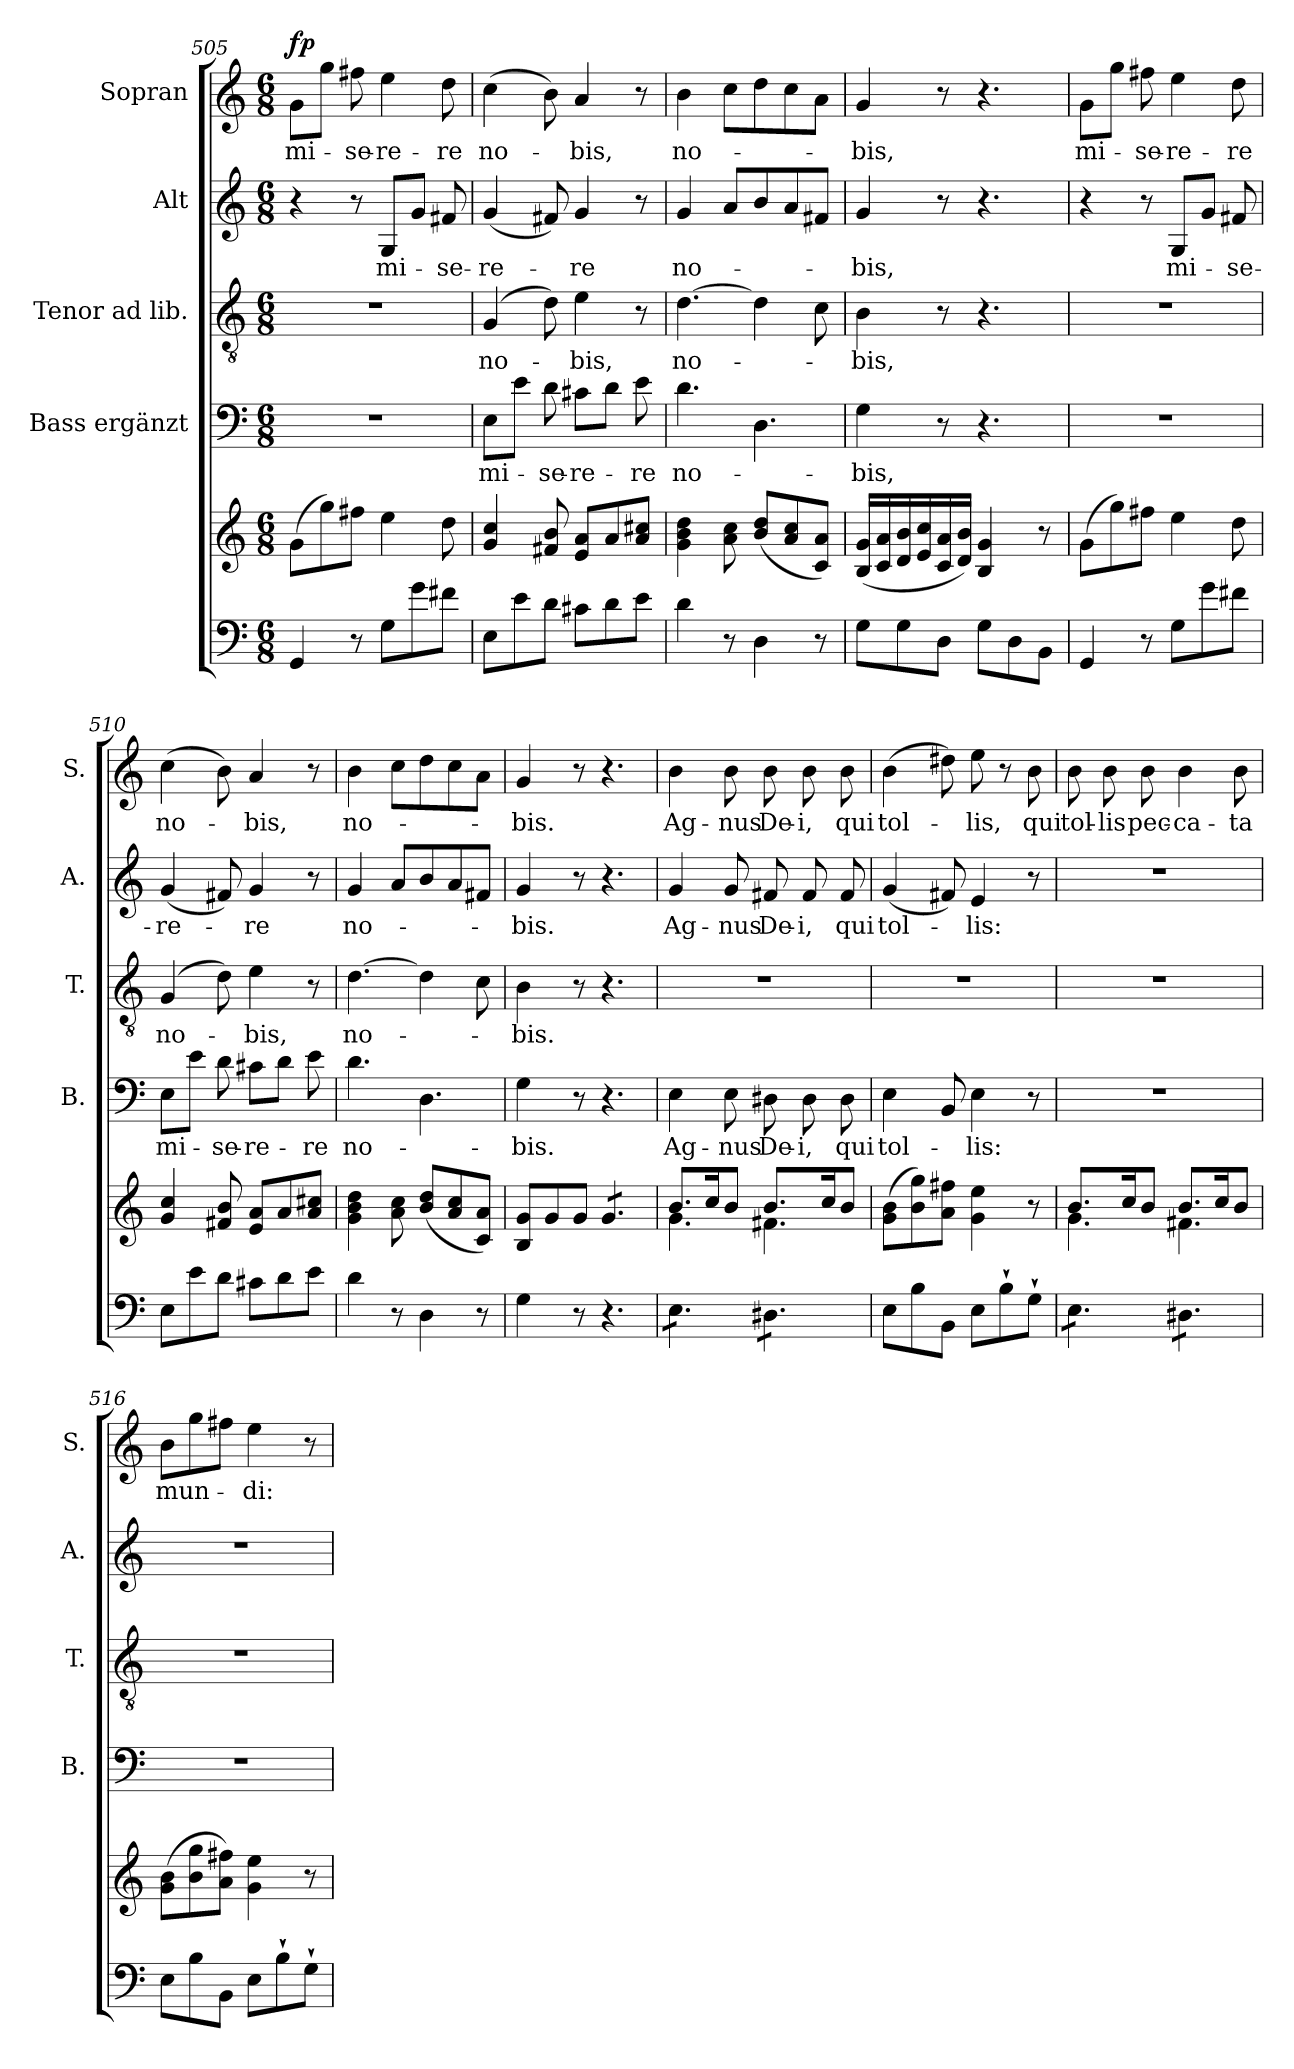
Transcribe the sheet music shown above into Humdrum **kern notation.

**kern	**kern	**kern	**text	**kern	**text	**kern	**text	**kern	**text	**dynam
*part5	*part5	*part4	*part4	*part3	*part3	*part2	*part2	*part1	*part1	*part1
*staff6	*staff5	*staff4	*staff4	*staff3	*staff3	*staff2	*staff2	*staff1	*staff1	*staff1
*	*	*I"Bass ergänzt	*	*I"Tenor ad lib.	*	*I"Alt	*	*I"Sopran	*	*
*	*	*I'B.	*	*I'T.	*	*I'A.	*	*I'S.	*	*
!!LO:PB:g=z
*clefF4	*clefG2	*clefF4	*	*clefGv2	*	*clefG2	*	*clefG2	*	*
*k[]	*k[]	*k[]	*	*k[]	*	*k[]	*	*k[]	*	*
*C:	*C:	*C:	*	*C:	*	*C:	*	*C:	*	*
*M6/8	*M6/8	*M6/8	*	*M6/8	*	*M6/8	*	*M6/8	*	*
=505	=505	=505	=505	=505	=505	=505	=505	=505	=505	=505
!	!	!	!	!	!	!	!	!	!LO:LY:b	!LO:DY:a
4GG/	(>8g\L	2.r	.	2.r	.	4r	.	8g\L	mi-	fp
.	8gg\)	.	.	.	.	.	.	8gg\J	.	.
!	!	!	!	!	!	!	!	!	!LO:LY:b	!
8r	8ff#X\J	.	.	.	.	8r	.	8ff#X\	-se-	.
!	!	!	!	!	!	!	!LO:LY:b	!	!LO:LY:b	!
8G\L	4ee\	.	.	.	.	8G/L	mi-	4ee\	-re-	.
8g\	.	.	.	.	.	8g/J	.	.	.	.
!	!	!	!	!	!	!	!LO:LY:b	!	!LO:LY:b	!
8f#X\J	8dd\	.	.	.	.	8f#X/	-se-	8dd\	-re	.
=506	=506	=506	=506	=506	=506	=506	=506	=506	=506	=506
!	!	!	!LO:LY:b	!	!LO:LY:b	!	!LO:LY:b	!	!LO:LY:b	!
8E\L	4g/ 4cc/	8E\L	mi-	(4G/	no-	(<4g/	-re-	(>4cc\	no-	.
8e\	.	8e\J	.	.	.	.	.	.	.	.
!	!	!	!LO:LY:b	!	!	!	!	!	!	!
8d\J	8f#X/ 8b/	8d\	-se-	8d\)	.	8f#X/)	.	8b\)	.	.
!	!	!	!LO:LY:b	!	!LO:LY:b	!	!LO:LY:b	!	!LO:LY:b	!
8c#X\L	8e/ 8a/L	8c#X\L	-re-	4e\	-bis,	4g/	-re	4a/	-bis,	.
8d\	8a/	8d\J	.	.	.	.	.	.	.	.
!	!	!	!LO:LY:b	!	!	!	!	!	!	!
8e\J	8a/ 8cc#X/J	8e\	-re	8r	.	8r	.	8r	.	.
=507	=507	=507	=507	=507	=507	=507	=507	=507	=507	=507
!	!	!	!LO:LY:b	!	!LO:LY:b	!	!LO:LY:b	!	!LO:LY:b	!
4d\	4g\ 4b\ 4dd\	4.d\	no-	[4.d\	no-	4g/	no-	4b\	no-	.
8r	8a\ 8cc\	.	.	.	.	8a/L	.	8cc\L	.	.
4D\	(<8b/ 8dd/L	4.D\	.	4d\]	.	8b/	.	8dd\	.	.
.	8a/ 8cc/	.	.	.	.	8a/	.	8cc\	.	.
8r	8c/ 8a/J)	.	.	8c\	.	8f#X/J	.	8a\J	.	.
=508	=508	=508	=508	=508	=508	=508	=508	=508	=508	=508
!	!	!	!LO:LY:b	!	!LO:LY:b	!	!LO:LY:b	!	!LO:LY:b	!
8G\L	(<16B/ 16g/LL	4G\	-bis,	4B\	-bis,	4g/	-bis,	4g/	-bis,	.
.	16c/ 16a/	.	.	.	.	.	.	.	.	.
8G\	16d/ 16b/	.	.	.	.	.	.	.	.	.
.	16e/ 16cc/	.	.	.	.	.	.	.	.	.
8D\J	16c/ 16a/	8r	.	8r	.	8r	.	8r	.	.
.	16d/ 16b/JJ)	.	.	.	.	.	.	.	.	.
8G\L	4B/ 4g/	4.r	.	4.r	.	4.r	.	4.r	.	.
8D\	.	.	.	.	.	.	.	.	.	.
8BB\J	8r	.	.	.	.	.	.	.	.	.
=509	=509	=509	=509	=509	=509	=509	=509	=509	=509	=509
!	!	!	!	!	!	!	!	!	!LO:LY:b	!
4GG/	(>8g\L	2.r	.	2.r	.	4r	.	8g\L	mi-	.
.	8gg\)	.	.	.	.	.	.	8gg\J	.	.
!	!	!	!	!	!	!	!	!	!LO:LY:b	!
8r	8ff#X\J	.	.	.	.	8r	.	8ff#X\	-se-	.
!	!	!	!	!	!	!	!LO:LY:b	!	!LO:LY:b	!
8G\L	4ee\	.	.	.	.	8G/L	mi-	4ee\	-re-	.
8g\	.	.	.	.	.	8g/J	.	.	.	.
!	!	!	!	!	!	!	!LO:LY:b	!	!LO:LY:b	!
8f#X\J	8dd\	.	.	.	.	8f#X/	-se-	8dd\	-re	.
!!LO:LB:g=z
=510	=510	=510	=510	=510	=510	=510	=510	=510	=510	=510
!	!	!	!LO:LY:b	!	!LO:LY:b	!	!LO:LY:b	!	!LO:LY:b	!
8E\L	4g/ 4cc/	8E\L	mi-	(4G/	no-	(<4g/	-re-	(>4cc\	no-	.
8e\	.	8e\J	.	.	.	.	.	.	.	.
!	!	!	!LO:LY:b	!	!	!	!	!	!	!
8d\J	8f#X/ 8b/	8d\	-se-	8d\)	.	8f#X/)	.	8b\)	.	.
!	!	!	!LO:LY:b	!	!LO:LY:b	!	!LO:LY:b	!	!LO:LY:b	!
8c#X\L	8e/ 8a/L	8c#X\L	-re-	4e\	-bis,	4g/	-re	4a/	-bis,	.
8d\	8a/	8d\J	.	.	.	.	.	.	.	.
!	!	!	!LO:LY:b	!	!	!	!	!	!	!
8e\J	8a/ 8cc#X/J	8e\	-re	8r	.	8r	.	8r	.	.
=511	=511	=511	=511	=511	=511	=511	=511	=511	=511	=511
!	!	!	!LO:LY:b	!	!LO:LY:b	!	!LO:LY:b	!	!LO:LY:b	!
4d\	4g\ 4b\ 4dd\	4.d\	no-	[4.d\	no-	4g/	no-	4b\	no-	.
8r	8a\ 8cc\	.	.	.	.	8a/L	.	8cc\L	.	.
4D\	(<8b/ 8dd/L	4.D\	.	4d\]	.	8b/	.	8dd\	.	.
.	8a/ 8cc/	.	.	.	.	8a/	.	8cc\	.	.
8r	8c/ 8a/J)	.	.	8c\	.	8f#X/J	.	8a\J	.	.
=512	=512	=512	=512	=512	=512	=512	=512	=512	=512	=512
!	!	!	!LO:LY:b	!	!LO:LY:b	!	!LO:LY:b	!	!LO:LY:b	!
4G\	8B/ 8g/L	4G\	-bis.	4B\	-bis.	4g/	-bis.	4g/	-bis.	.
.	8g/	.	.	.	.	.	.	.	.	.
8r	8g/J	8r	.	8r	.	8r	.	8r	.	.
*	*tremolo	*	*	*	*	*	*	*	*	*
4.r	8g/L	4.r	.	4.r	.	4.r	.	4.r	.	.
.	8g/	.	.	.	.	.	.	.	.	.
.	8g/J	.	.	.	.	.	.	.	.	.
*	*Xtremolo	*	*	*	*	*	*	*	*	*
=513	=513	=513	=513	=513	=513	=513	=513	=513	=513	=513
*	*^	*	*	*	*	*	*	*	*	*
!	!	!	!	!LO:LY:b	!	!	!	!LO:LY:b	!	!LO:LY:b	!
*tremolo	*	*	*	*	*	*	*	*	*	*	*
8E\L	8.b/L	4.g\	4E\	Ag-	2.r	.	4g/	Ag-	4b\	Ag-	.
8E\	.	.	.	.	.	.	.	.	.	.	.
.	16cc/k	.	.	.	.	.	.	.	.	.	.
!	!	!	!	!LO:LY:b	!	!	!	!LO:LY:b	!	!LO:LY:b	!
8E\J	8b/J	.	8E\	-nus	.	.	8g/	-nus	8b\	-nus	.
!	!	!	!	!LO:LY:b	!	!	!	!LO:LY:b	!	!LO:LY:b	!
8D#X\L	8.b/L	4.f#X\	8D#X\	De-	.	.	8f#X/	De-	8b\	De-	.
!	!	!	!	!LO:LY:b	!	!	!	!LO:LY:b	!	!LO:LY:b	!
8D#X\	.	.	8D#\	-i,	.	.	8f#/	-i,	8b\	-i,	.
.	16cc/k	.	.	.	.	.	.	.	.	.	.
!	!	!	!	!LO:LY:b	!	!	!	!LO:LY:b	!	!LO:LY:b	!
8D#X\J	8b/J	.	8D#\	qui	.	.	8f#/	qui	8b\	qui	.
*Xtremolo	*	*	*	*	*	*	*	*	*	*	*
*	*v	*v	*	*	*	*	*	*	*	*	*
=514	=514	=514	=514	=514	=514	=514	=514	=514	=514	=514
!	!	!	!LO:LY:b	!	!	!	!LO:LY:b	!	!LO:LY:b	!
8E\L	(>8g\ 8b\L	4E\	tol-	2.r	.	(<4g/	tol-	(>4b\	tol-	.
8B\	8b\ 8gg\)	.	.	.	.	.	.	.	.	.
8BB\J	8a\ 8ff#X\J	8BB/	.	.	.	8f#X/)	.	8dd#X\)	.	.
!	!	!	!LO:LY:b	!	!	!	!LO:LY:b	!	!LO:LY:b	!
8E\L	4g\ 4ee\	4E\	-lis:	.	.	4e/	-lis:	8ee\	-lis,	.
8B`>\	.	.	.	.	.	.	.	8r	.	.
!	!	!	!	!	!	!	!	!	!LO:LY:b	!
8G`>\J	8r	8r	.	.	.	8r	.	8b\	qui	.
=515	=515	=515	=515	=515	=515	=515	=515	=515	=515	=515
*	*^	*	*	*	*	*	*	*	*	*
!	!	!	!	!	!	!	!	!	!	!LO:LY:b	!
*tremolo	*	*	*	*	*	*	*	*	*	*	*
8E\L	8.b/L	4.g\	2.r	.	2.r	.	2.r	.	8b\	tol-	.
!	!	!	!	!	!	!	!	!	!	!LO:LY:b	!
8E\	.	.	.	.	.	.	.	.	8b\	-lis	.
.	16cc/k	.	.	.	.	.	.	.	.	.	.
!	!	!	!	!	!	!	!	!	!	!LO:LY:b	!
8E\J	8b/J	.	.	.	.	.	.	.	8b\	pec-	.
!	!	!	!	!	!	!	!	!	!	!LO:LY:b	!
8D#X\L	8.b/L	4.f#X\	.	.	.	.	.	.	4b\	-ca-	.
8D#X\	.	.	.	.	.	.	.	.	.	.	.
.	16cc/k	.	.	.	.	.	.	.	.	.	.
!	!	!	!	!	!	!	!	!	!	!LO:LY:b	!
8D#X\J	8b/J	.	.	.	.	.	.	.	8b\	-ta	.
*Xtremolo	*	*	*	*	*	*	*	*	*	*	*
*	*v	*v	*	*	*	*	*	*	*	*	*
!!LO:PB:g=z
=516	=516	=516	=516	=516	=516	=516	=516	=516	=516	=516
!	!	!	!	!	!	!	!	!	!LO:LY:b	!
8E\L	(>8g\ 8b\L	2.r	.	2.r	.	2.r	.	8b\L	mun-	.
8B\	8b\ 8gg\	.	.	.	.	.	.	8gg\	.	.
8BB\J	8a\ 8ff#X\J)	.	.	.	.	.	.	8ff#X\J	.	.
!	!	!	!	!	!	!	!	!	!LO:LY:b	!
8E\L	4g\ 4ee\	.	.	.	.	.	.	4ee\	-di:	.
8B`>\	.	.	.	.	.	.	.	.	.	.
8G`>\J	8r	.	.	.	.	.	.	8r	.	.
=	=	=	=	=	=	=	=	=	=	=
*-	*-	*-	*-	*-	*-	*-	*-	*-	*-	*-
